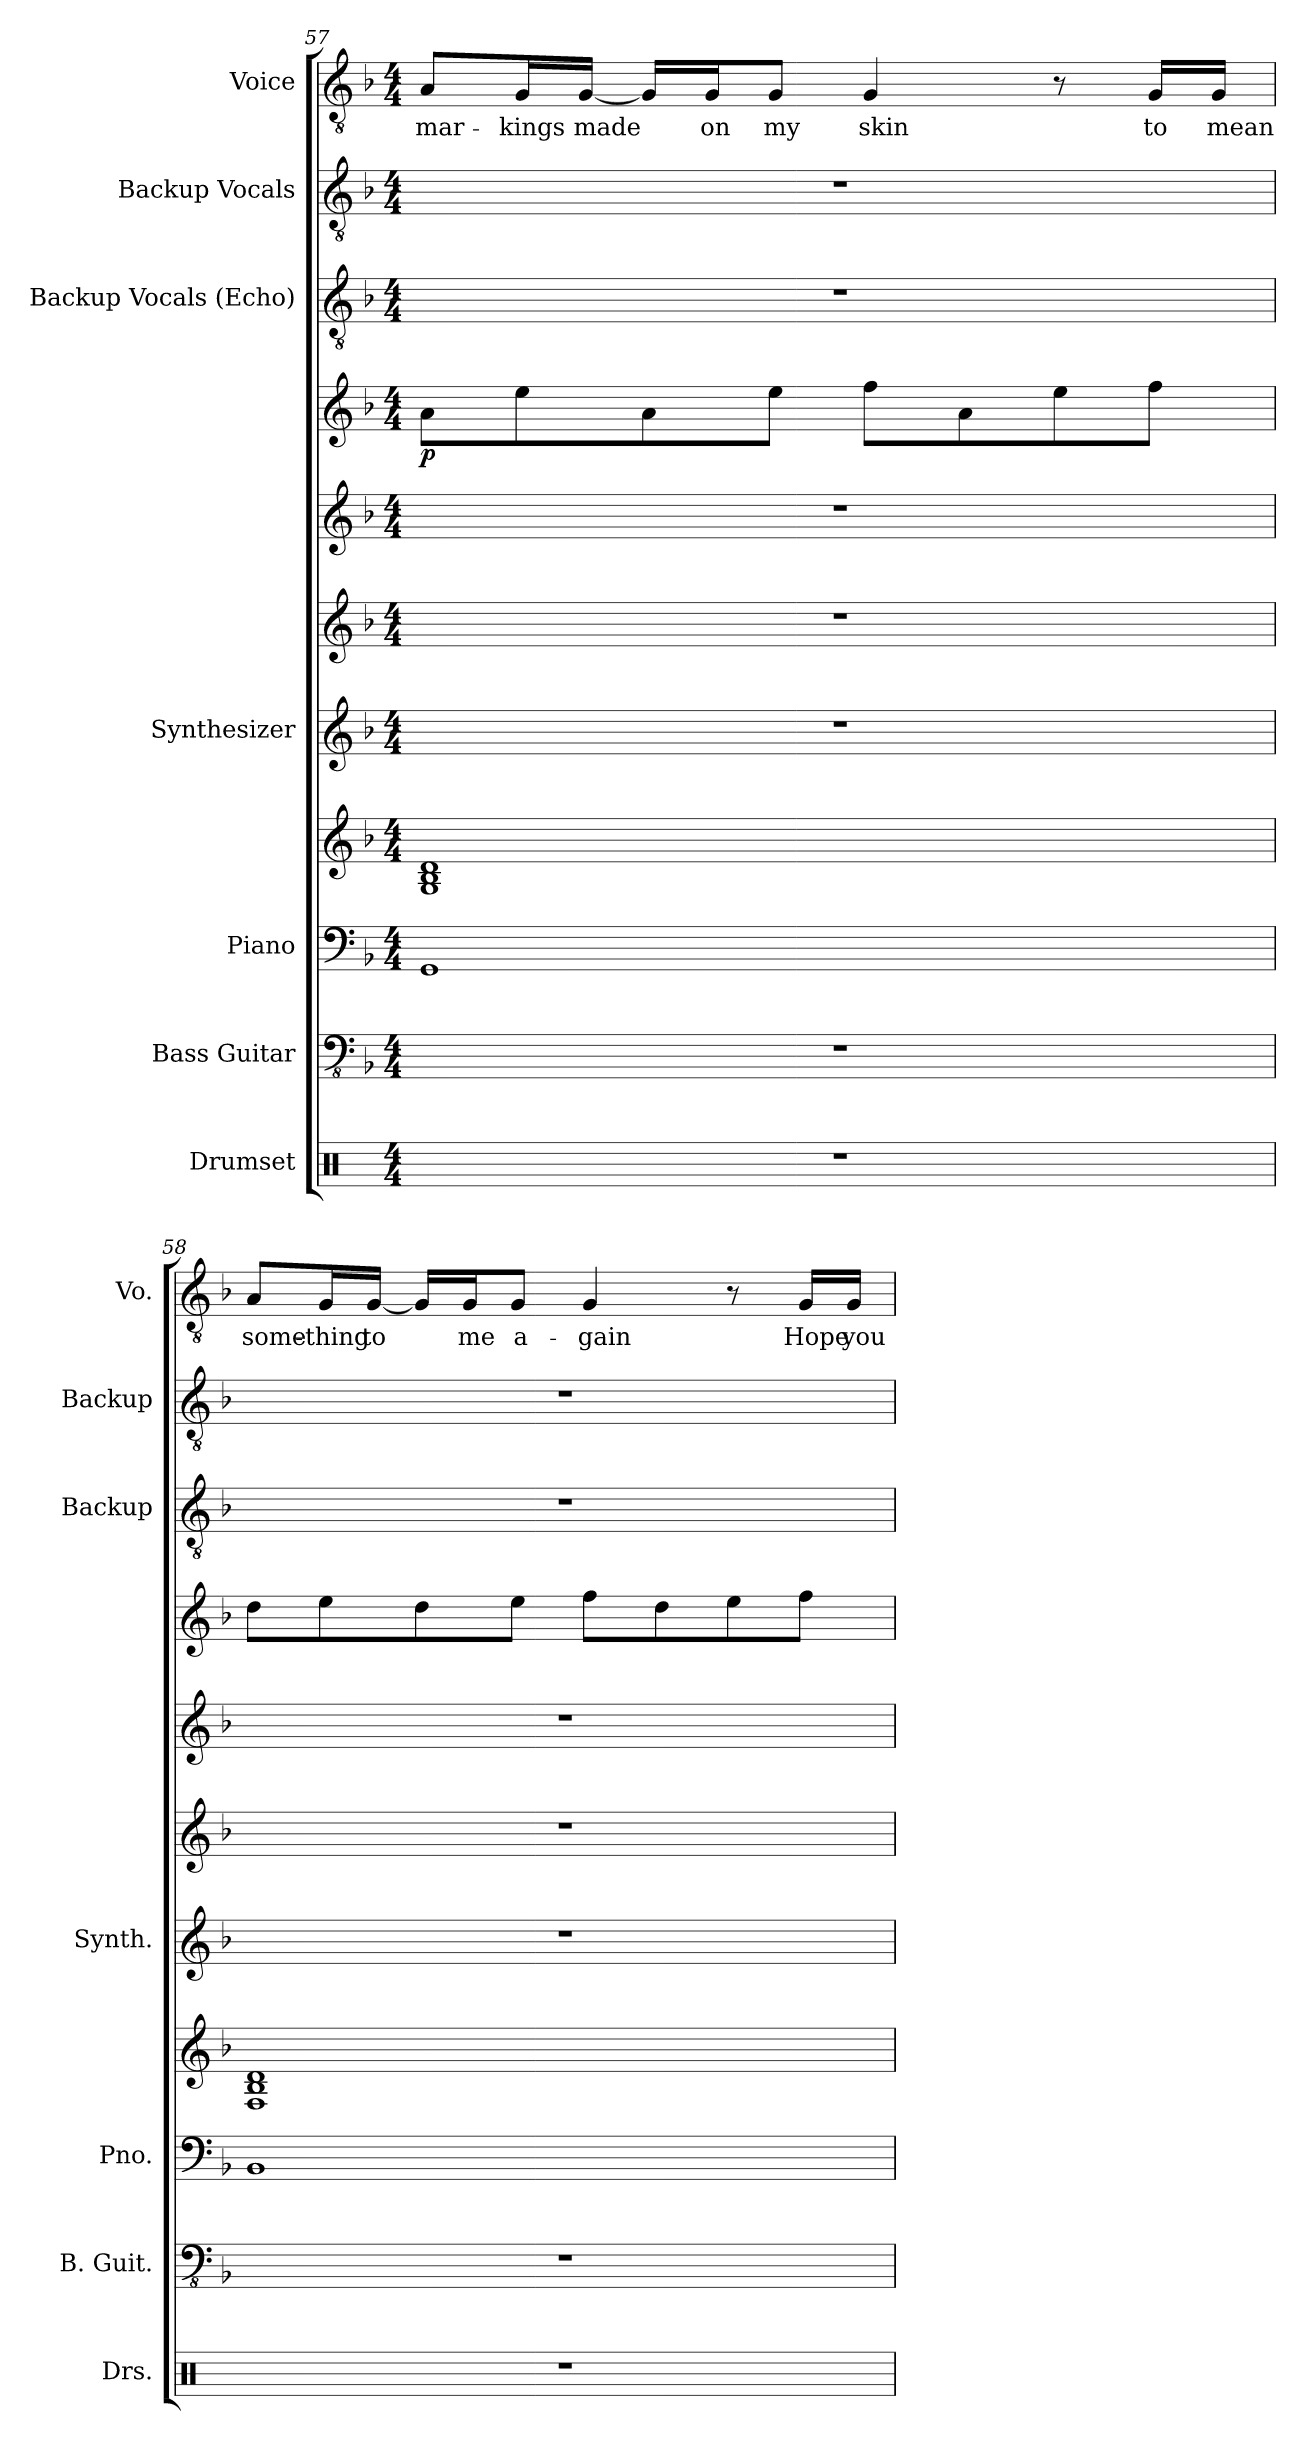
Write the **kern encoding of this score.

**kern	**kern	**kern	**kern	**kern	**kern	**kern	**kern	**dynam	**kern	**kern	**kern	**text
*part7	*part6	*part5	*part5	*part4	*part4	*part4	*part4	*part4	*part3	*part2	*part1	*part1
*staff11	*staff10	*staff9	*staff8	*staff7	*staff6	*staff5	*staff4	*staff4/5/6/7	*staff3	*staff2	*staff1	*staff1
*I"Drumset	*I"Bass Guitar	*I"Piano	*	*I"Synthesizer	*	*	*	*	*I"Backup Vocals (Echo)	*I"Backup Vocals	*I"Voice	*
*I'Drs.	*I'B. Guit.	*I'Pno.	*	*I'Synth.	*	*	*	*	*I'Backup	*I'Backup	*I'Vo.	*
*clefX	*clefFv4	*clefF4	*clefG2	*clefG2	*clefG2	*clefG2	*clefG2	*	*clefGv2	*clefGv2	*clefGv2	*
*k[]	*k[b-]	*k[b-]	*k[b-]	*k[b-]	*k[b-]	*k[b-]	*k[b-]	*	*k[b-]	*k[b-]	*k[b-]	*
*M4/4	*M4/4	*M4/4	*M4/4	*M4/4	*M4/4	*M4/4	*M4/4	*	*M4/4	*M4/4	*M4/4	*
=57	=57	=57	=57	=57	=57	=57	=57	=57	=57	=57	=57	=57
!	!	!	!	!	!	!	!	!LO:DY:b	!	!	!	!
1r	1r	1GG	1G 1B- 1d	1r	1r	1r	8a\L	p	1r	1r	8A/L	mar-
.	.	.	.	.	.	.	8ee\	.	.	.	16G/L	-kings
.	.	.	.	.	.	.	.	.	.	.	[16G/JJ	made
.	.	.	.	.	.	.	8a\	.	.	.	16G/LL]	.
.	.	.	.	.	.	.	.	.	.	.	16G/J	on
.	.	.	.	.	.	.	8ee\J	.	.	.	8G/J	my
.	.	.	.	.	.	.	8ff\L	.	.	.	4G/	skin
.	.	.	.	.	.	.	8a\	.	.	.	.	.
.	.	.	.	.	.	.	8ee\	.	.	.	8r	.
.	.	.	.	.	.	.	8ff\J	.	.	.	16G/LL	to
.	.	.	.	.	.	.	.	.	.	.	16G/JJ	mean
!!LO:PB:g=z
=58	=58	=58	=58	=58	=58	=58	=58	=58	=58	=58	=58	=58
1r	1r	1BB-	1F 1B- 1d	1r	1r	1r	8dd\L	.	1r	1r	8A/L	some-
.	.	.	.	.	.	.	8ee\	.	.	.	16G/L	-thing
.	.	.	.	.	.	.	.	.	.	.	[16G/JJ	to
.	.	.	.	.	.	.	8dd\	.	.	.	16G/LL]	.
.	.	.	.	.	.	.	.	.	.	.	16G/J	me
.	.	.	.	.	.	.	8ee\J	.	.	.	8G/J	a-
.	.	.	.	.	.	.	8ff\L	.	.	.	4G/	-gain
.	.	.	.	.	.	.	8dd\	.	.	.	.	.
.	.	.	.	.	.	.	8ee\	.	.	.	8r	.
.	.	.	.	.	.	.	8ff\J	.	.	.	16G/LL	Hope
.	.	.	.	.	.	.	.	.	.	.	16G/JJ	you
=	=	=	=	=	=	=	=	=	=	=	=	=
*-	*-	*-	*-	*-	*-	*-	*-	*-	*-	*-	*-	*-
